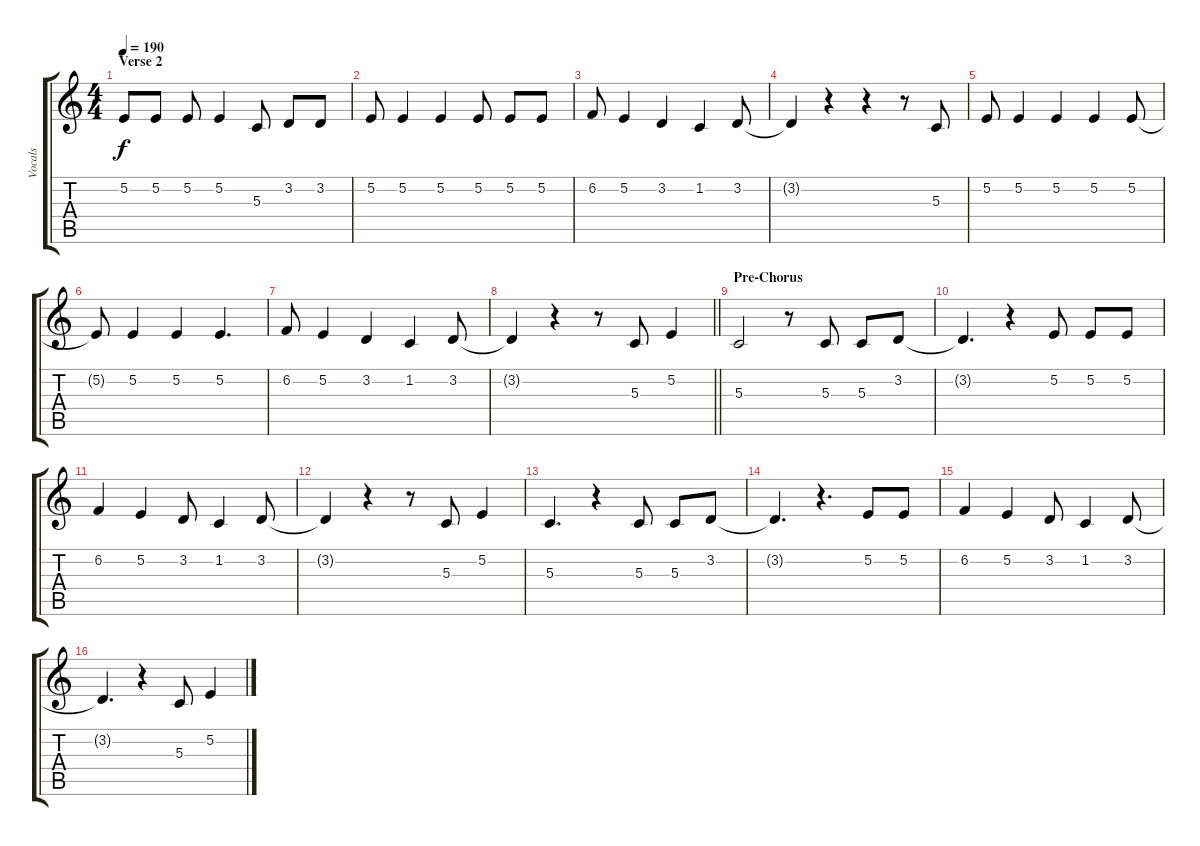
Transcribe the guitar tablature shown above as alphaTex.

\track ("Vocals" "Vocals") {instrument altosax}
\staff {score tabs}
\tuning (E4 B3 G3 D3 A2 E2) {hide}
\ts (4 4)
\section ("" "Verse 2")
\tempo 190
\clef g2
\ks c
5.2.8{dy f} 5.2.8 5.2.8 5.2.4 5.3.8 3.2.8 3.2.8 |
5.2.8 5.2.4 5.2.4 5.2.8 5.2.8 5.2.8 |
6.2.8 5.2.4 3.2.4 1.2.4 3.2.8 |
3.2{t}.4 r.4 r.4 r.8 5.3.8 |
5.2.8 5.2.4 5.2.4 5.2.4 5.2.8 |
5.2{t}.8 5.2.4 5.2.4 5.2.4{d} |
6.2.8 5.2.4 3.2.4 1.2.4 3.2.8 |
\barLineRight lightlight
3.2{t}.4 r.4 r.8 5.3.8 5.2.4 |
\section ("" "Pre-Chorus")
5.3.2 r.8 5.3.8 5.3.8 3.2.8 |
3.2{t}.4{d} r.4 5.2.8 5.2.8 5.2.8 |
6.2.4 5.2.4 3.2.8 1.2.4 3.2.8 |
3.2{t}.4 r.4 r.8 5.3.8 5.2.4 |
5.3.4{d} r.4 5.3.8 5.3.8 3.2.8 |
3.2{t}.4{d} r.4{d} 5.2.8 5.2.8 |
6.2.4 5.2.4 3.2.8 1.2.4 3.2.8 |
3.2{t}.4{d} r.4 5.3.8 5.2.4
